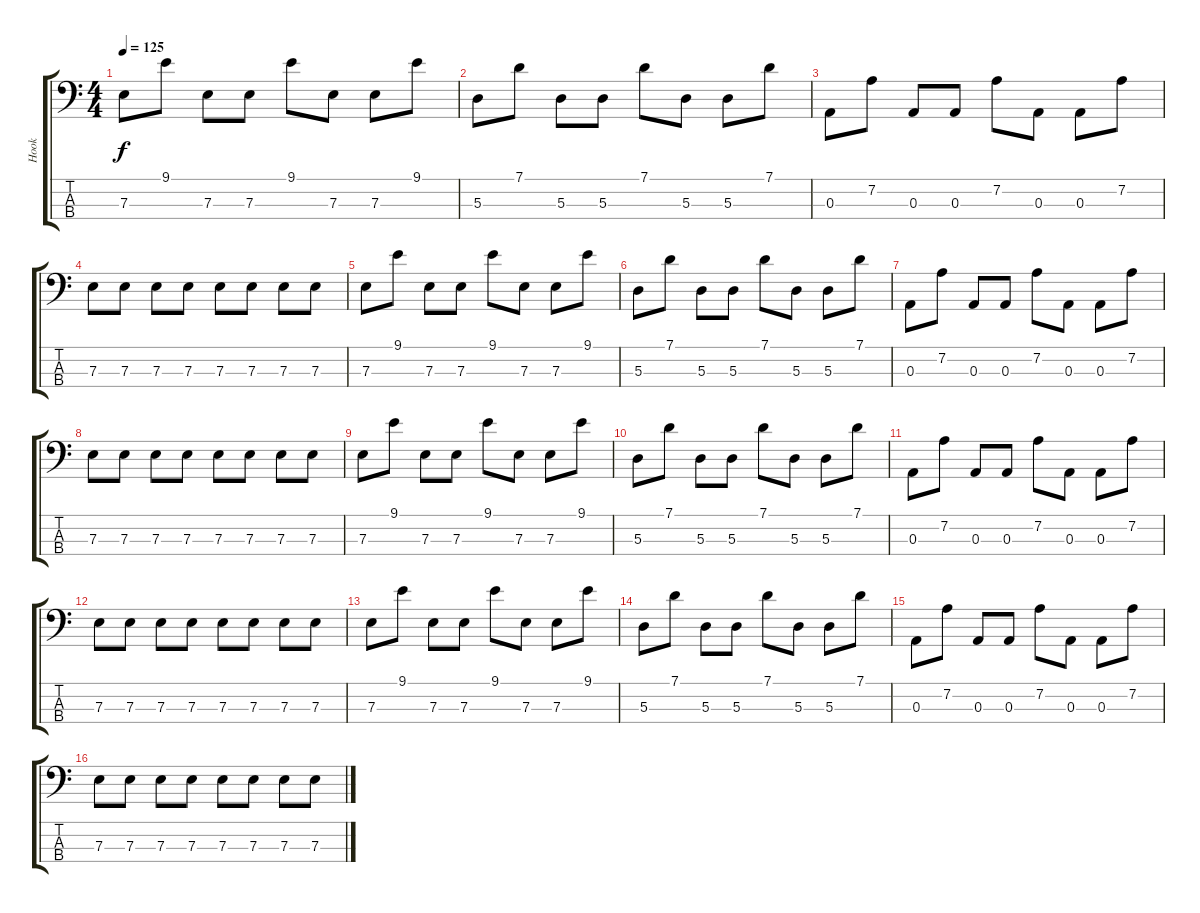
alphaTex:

\track ("Hook" "Hook") {instrument electricbasspick}
\staff {score tabs}
\tuning (G2 D2 A1 E1) {hide}
\ts (4 4)
\tempo 125
\clef f4
\ks c
7.3.8{dy f} 9.1.8 7.3.8 7.3.8 9.1.8 7.3.8 7.3.8 9.1.8 |
5.3.8 7.1.8 5.3.8 5.3.8 7.1.8 5.3.8 5.3.8 7.1.8 |
0.3.8 7.2.8 0.3.8 0.3.8 7.2.8 0.3.8 0.3.8 7.2.8 |
7.3.8 7.3.8 7.3.8 7.3.8 7.3.8 7.3.8 7.3.8 7.3.8 |
7.3.8 9.1.8 7.3.8 7.3.8 9.1.8 7.3.8 7.3.8 9.1.8 |
5.3.8 7.1.8 5.3.8 5.3.8 7.1.8 5.3.8 5.3.8 7.1.8 |
0.3.8 7.2.8 0.3.8 0.3.8 7.2.8 0.3.8 0.3.8 7.2.8 |
7.3.8 7.3.8 7.3.8 7.3.8 7.3.8 7.3.8 7.3.8 7.3.8 |
7.3.8 9.1.8 7.3.8 7.3.8 9.1.8 7.3.8 7.3.8 9.1.8 |
5.3.8 7.1.8 5.3.8 5.3.8 7.1.8 5.3.8 5.3.8 7.1.8 |
0.3.8 7.2.8 0.3.8 0.3.8 7.2.8 0.3.8 0.3.8 7.2.8 |
7.3.8 7.3.8 7.3.8 7.3.8 7.3.8 7.3.8 7.3.8 7.3.8 |
7.3.8 9.1.8 7.3.8 7.3.8 9.1.8 7.3.8 7.3.8 9.1.8 |
5.3.8 7.1.8 5.3.8 5.3.8 7.1.8 5.3.8 5.3.8 7.1.8 |
0.3.8 7.2.8 0.3.8 0.3.8 7.2.8 0.3.8 0.3.8 7.2.8 |
7.3.8 7.3.8 7.3.8 7.3.8 7.3.8 7.3.8 7.3.8 7.3.8
